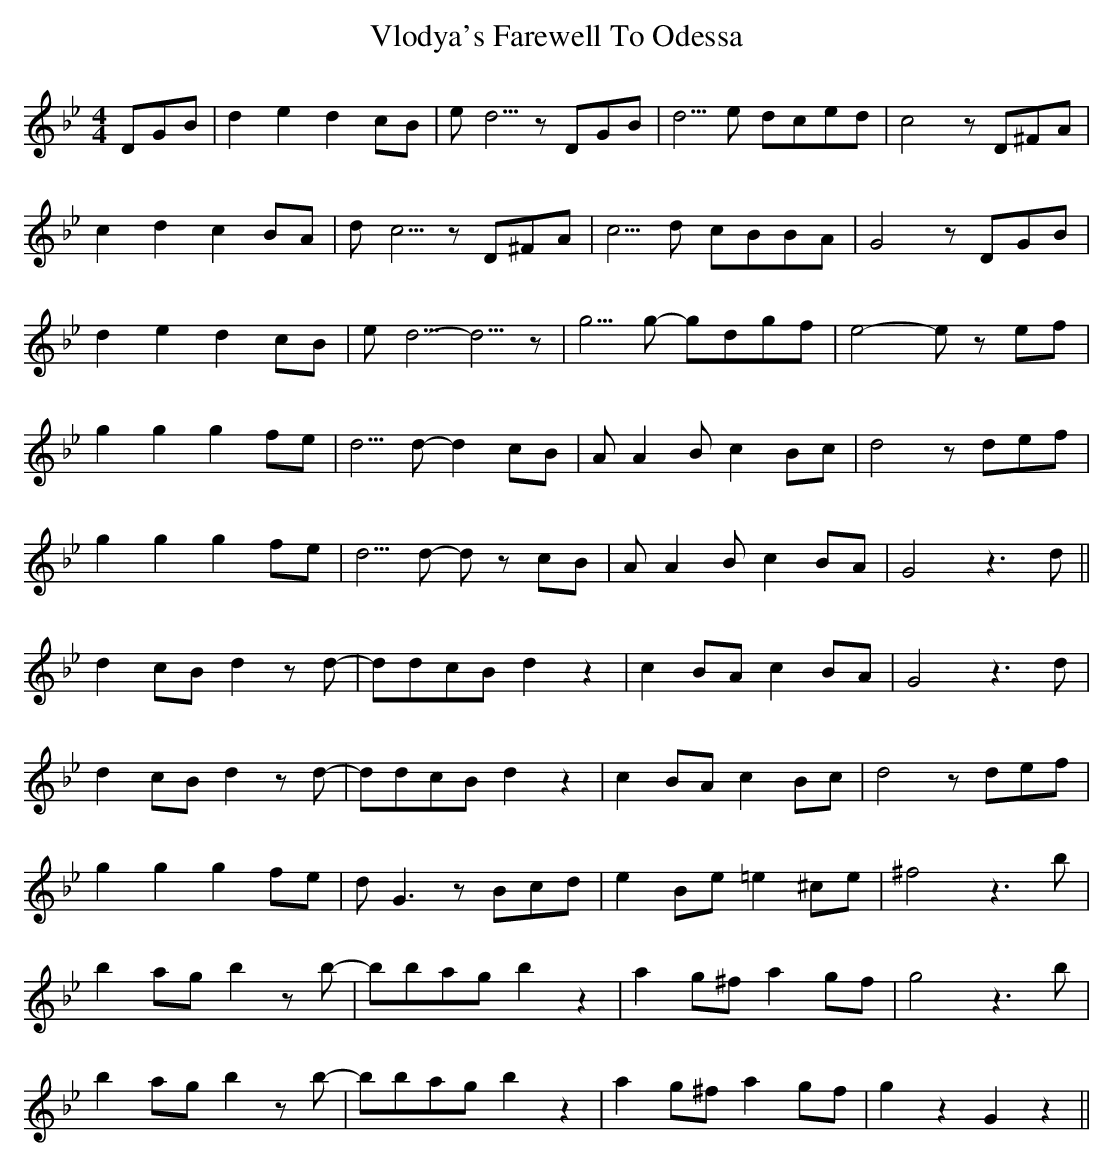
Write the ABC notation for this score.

X:1
T: Vlodya's Farewell To Odessa
M: 4/4
L: 1/8
K: Gmin
DGB|d2e2 d2cB|ed5/ zDGB|d5/e dced|c4 zD^FA|
c2d2 c2BA|dc5/ zD^FA|c5/d cBBA|G4 zDGB|
d2e2 d2cB|ed5/ -d5/z|g5/g -gdgf|e4 -ez ef|
g2g2 g2fe|d5/d -d2cB|AA2B c2Bc|d4 zdef|
g2g2 g2fe|d5/d -dz cB|AA2B c2BA|G4 z3d||
d2cB d2zd-|ddcB d2z2|c2BA c2BA|G4 z3d|
d2cB d2zd-|ddcB d2z2|c2BA c2Bc|d4 zdef|
g2g2 g2fe|dG3 zBcd|e2Be =e2^ce|^f4 z3b|
b2ag b2zb-|bbag b2z2|a2g^f a2gf|g4 z3b|
b2ag b2zb-|bbag b2z2|a2g^f a2gf|g2z2 G2z2||
